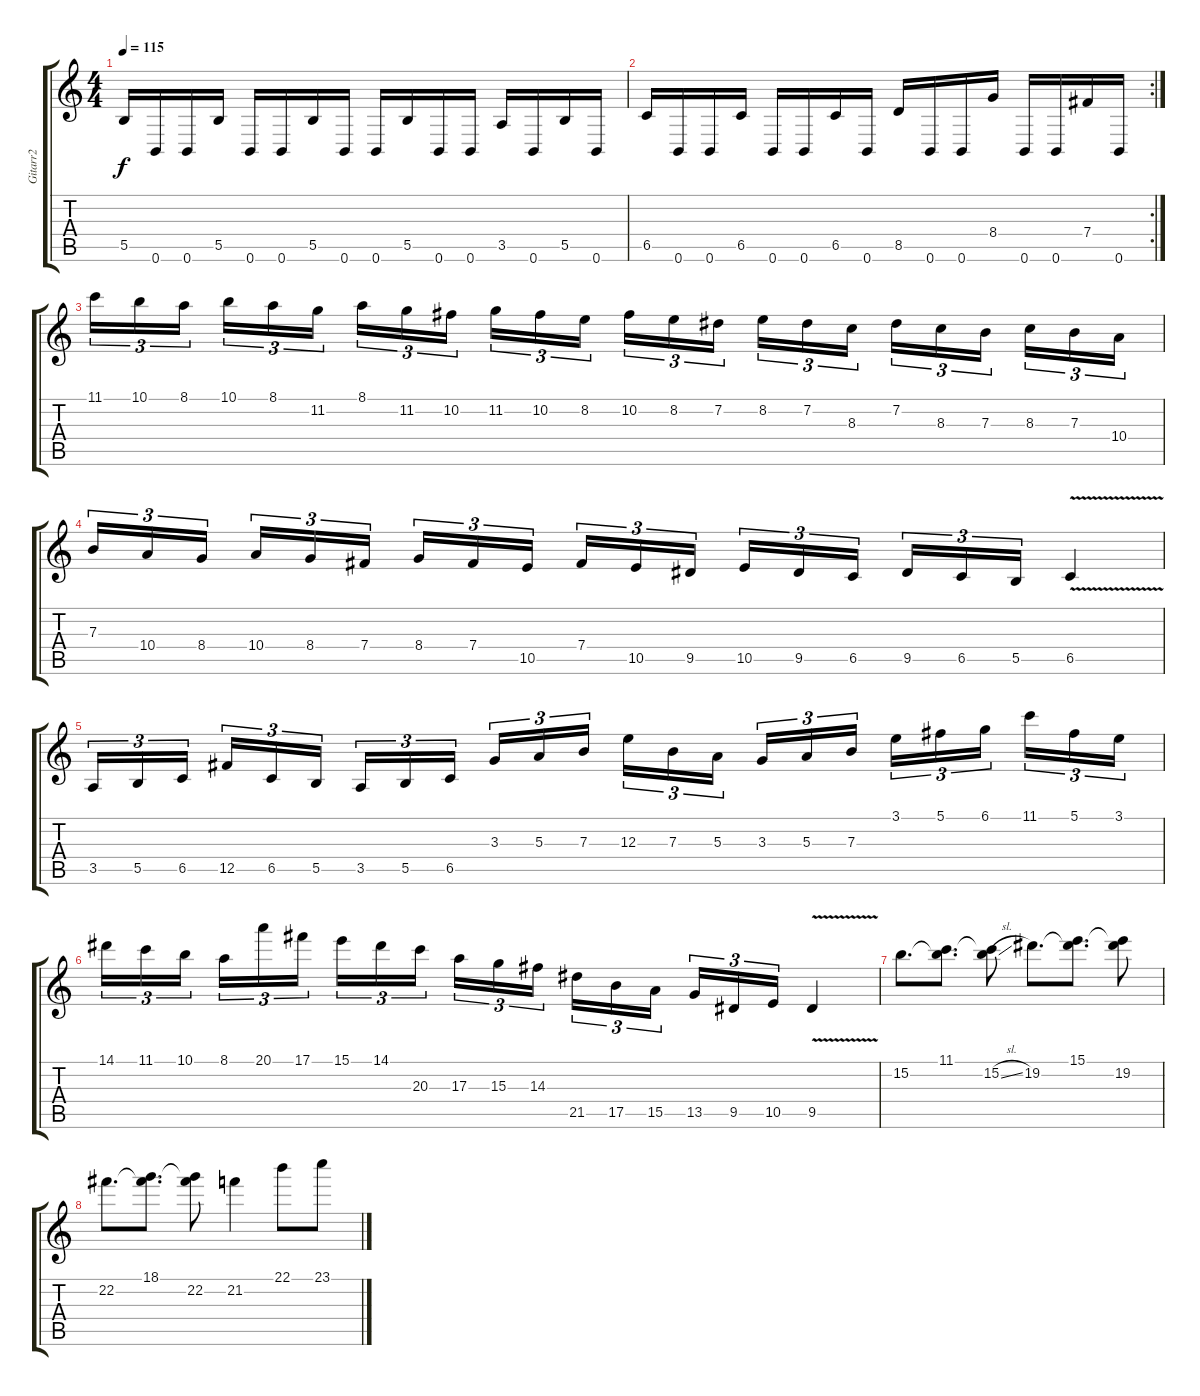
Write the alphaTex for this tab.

\track ("Gitarr2" "Gitarr2") {instrument distortionguitar}
\staff {score tabs}
\tuning (Db4 Ab3 E3 B2 Gb2 B1) {hide}
\ts (4 4)
\tempo 115
\clef g2
\ks c
5.5.16{dy f} 0.6.16 0.6.16 5.5.16 0.6.16 0.6.16 5.5.16 0.6.16 0.6.16 5.5.16 0.6.16 0.6.16 3.5.16 0.6.16 5.5.16 0.6.16 |
\rc 2
6.5.16 0.6.16 0.6.16 6.5.16 0.6.16 0.6.16 6.5.16 0.6.16 8.5.16 0.6.16 0.6.16 8.4.16 0.6.16 0.6.16 7.4.16 0.6.16 |
11.1.16{tu (3 2)} 10.1.16{tu (3 2)} 8.1.16{tu (3 2) beam splitsecondary} 10.1.16{tu (3 2)} 8.1.16{tu (3 2)} 11.2.16{tu (3 2)} 8.1.16{tu (3 2)} 11.2.16{tu (3 2)} 10.2.16{tu (3 2) beam splitsecondary} 11.2.16{tu (3 2)} 10.2.16{tu (3 2)} 8.2.16{tu (3 2)} 10.2.16{tu (3 2)} 8.2.16{tu (3 2)} 7.2.16{tu (3 2) beam splitsecondary} 8.2.16{tu (3 2)} 7.2.16{tu (3 2)} 8.3.16{tu (3 2)} 7.2.16{tu (3 2)} 8.3.16{tu (3 2)} 7.3.16{tu (3 2) beam splitsecondary} 8.3.16{tu (3 2)} 7.3.16{tu (3 2)} 10.4.16{tu (3 2)} |
7.3.16{tu (3 2)} 10.4.16{tu (3 2)} 8.4.16{tu (3 2) beam splitsecondary} 10.4.16{tu (3 2)} 8.4.16{tu (3 2)} 7.4.16{tu (3 2)} 8.4.16{tu (3 2)} 7.4.16{tu (3 2)} 10.5.16{tu (3 2) beam splitsecondary} 7.4.16{tu (3 2)} 10.5.16{tu (3 2)} 9.5.16{tu (3 2)} 10.5.16{tu (3 2)} 9.5.16{tu (3 2)} 6.5.16{tu (3 2) beam splitsecondary} 9.5.16{tu (3 2)} 6.5.16{tu (3 2)} 5.5.16{tu (3 2)} 6.5{v}.4 |
3.5.16{tu (3 2)} 5.5.16{tu (3 2)} 6.5.16{tu (3 2) beam splitsecondary} 12.5.16{tu (3 2)} 6.5.16{tu (3 2)} 5.5.16{tu (3 2)} 3.5.16{tu (3 2)} 5.5.16{tu (3 2)} 6.5.16{tu (3 2) beam splitsecondary} 3.3.16{tu (3 2)} 5.3.16{tu (3 2)} 7.3.16{tu (3 2)} 12.3.16{tu (3 2)} 7.3.16{tu (3 2)} 5.3.16{tu (3 2) beam splitsecondary} 3.3.16{tu (3 2)} 5.3.16{tu (3 2)} 7.3.16{tu (3 2)} 3.1.16{tu (3 2)} 5.1.16{tu (3 2)} 6.1.16{tu (3 2) beam splitsecondary} 11.1.16{tu (3 2)} 5.1.16{tu (3 2)} 3.1.16{tu (3 2)} |
14.1.16{tu (3 2)} 11.1.16{tu (3 2)} 10.1.16{tu (3 2) beam splitsecondary} 8.1.16{tu (3 2)} 20.1.16{tu (3 2)} 17.1.16{tu (3 2)} 15.1.16{tu (3 2)} 14.1.16{tu (3 2)} 20.3.16{tu (3 2) beam splitsecondary} 17.3.16{tu (3 2)} 15.3.16{tu (3 2)} 14.3.16{tu (3 2)} 21.5.16{tu (3 2)} 17.5.16{tu (3 2)} 15.5.16{tu (3 2) beam splitsecondary} 13.5.16{tu (3 2)} 9.5.16{tu (3 2)} 10.5.16{tu (3 2)} 9.5{v}.4 |
15.2.8{d} (11.1 15.2{t}).8{d} (11.1{t} 15.2{sl}).8 19.2.8{d} (15.1 19.2{t}).8{d} (15.1{t} 19.2).8 |
22.2.8{d} (18.1 22.2{t}).8{d} (18.1{t} 22.2).8 21.2.4 22.1.8 23.1.8
